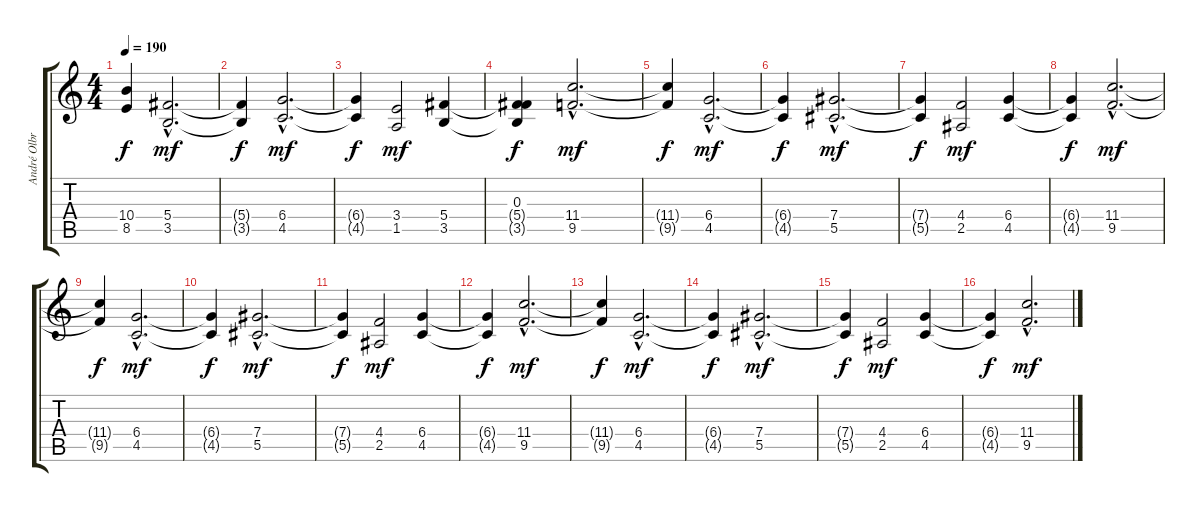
\track ("André Olbrich" "André Olbr") {instrument distortionguitar}
\staff {score tabs}
\tuning (Eb4 Bb3 Gb3 Db3 Ab2 Eb2) {hide}
\ts (4 4)
\tempo 190
\clef g2
\ks c
(10.4{t} 8.5{t}).4{dy f} (5.4{hac} 3.5{hac}).2{d dy mf} |
(5.4{t} 3.5{t}).4{dy f} (6.4{hac} 4.5{hac}).2{d dy mf} |
(6.4{t} 4.5{t}).4{dy f} (3.4 1.5).2{dy mf} (5.4 3.5).4 |
(0.3 5.4{t} 3.5{t}).4{dy f} (11.4{hac} 9.5{hac}).2{d dy mf} |
(11.4{t} 9.5{t}).4{dy f} (6.4{hac} 4.5{hac}).2{d dy mf} |
(6.4{t} 4.5{t}).4{dy f} (7.4{hac} 5.5{hac}).2{d dy mf} |
(7.4{t} 5.5{t}).4{dy f} (4.4 2.5).2{dy mf} (6.4 4.5).4 |
(6.4{t} 4.5{t}).4{dy f} (11.4{hac} 9.5{hac}).2{d dy mf} |
(11.4{t} 9.5{t}).4{dy f} (6.4{hac} 4.5{hac}).2{d dy mf} |
(6.4{t} 4.5{t}).4{dy f} (7.4{hac} 5.5{hac}).2{d dy mf} |
(7.4{t} 5.5{t}).4{dy f} (4.4 2.5).2{dy mf} (6.4 4.5).4 |
(6.4{t} 4.5{t}).4{dy f} (11.4{hac} 9.5{hac}).2{d dy mf} |
(11.4{t} 9.5{t}).4{dy f} (6.4{hac} 4.5{hac}).2{d dy mf} |
(6.4{t} 4.5{t}).4{dy f} (7.4{hac} 5.5{hac}).2{d dy mf} |
(7.4{t} 5.5{t}).4{dy f} (4.4 2.5).2{dy mf} (6.4 4.5).4 |
(6.4{t} 4.5{t}).4{dy f} (11.4{hac} 9.5{hac}).2{d dy mf}
